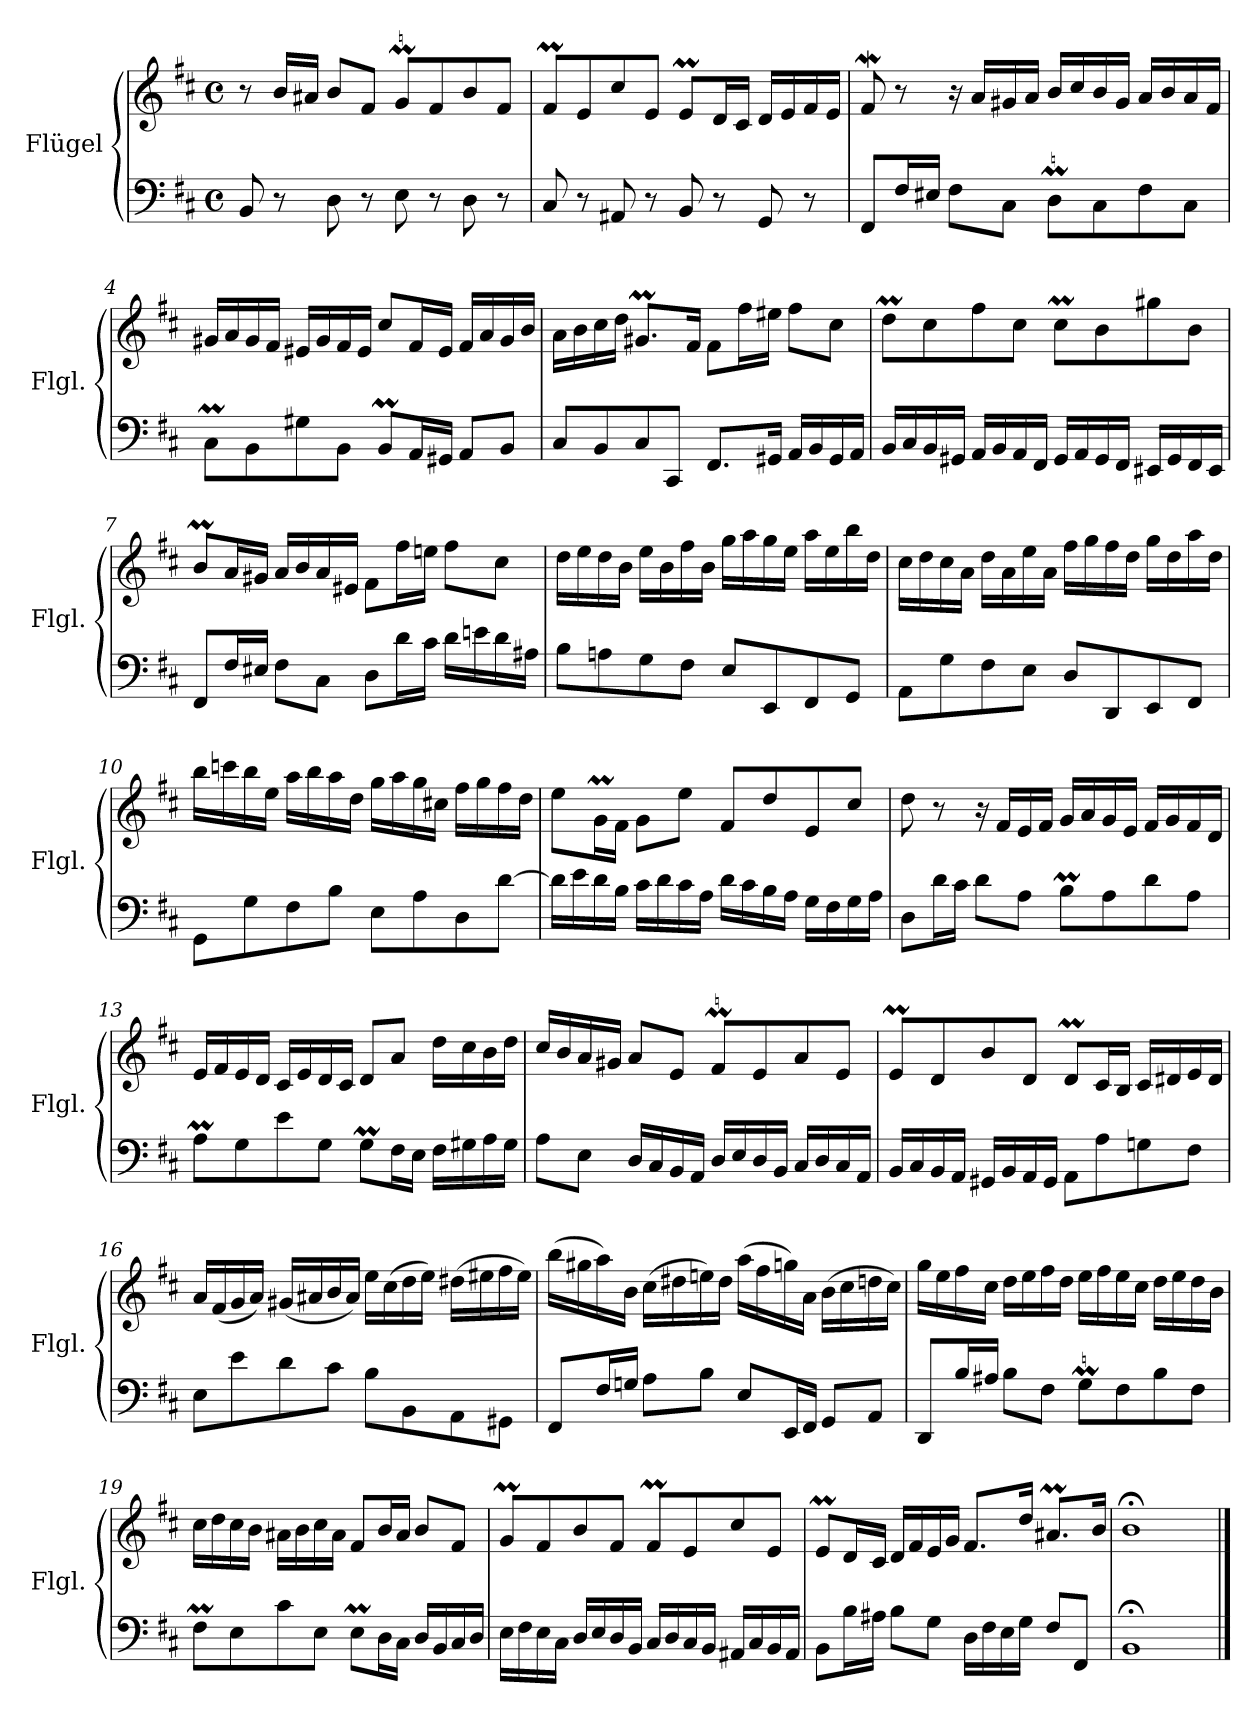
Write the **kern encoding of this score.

**kern	**kern
*part1	*part1
*staff2	*staff1
*I"Flügel	*
*I'Flgl.	*
*clefF4	*clefG2
*k[f#c#]	*k[f#c#]
*M4/4	*M4/4
*met(c)	*met(c)
*MM75	*MM75
=1	=1
8BB/	8r
8r	16b/LL
.	16a#X/JJ
8D\	8b/L
8r	8f#/J
8E\	8gM/L
8r	8f#/
8D\	8b/
8r	8f#/J
=2	=2
8C#/	8f#m/L
8r	8e/
8AA#X/	8cc#/
8r	8e/J
8BB/	8eM/L
8r	16d/L
.	16c#/JJ
8GG/	16d/LL
.	16e/
8r	16f#/
.	16e/JJ
=3	=3
8FF#/L	8f#W/
16F#/L	8r
16E#X/JJ	.
8F#\L	16r
.	16a/LL
8C#\J	16g#X/
.	16a/JJ
8DM\L	16b/LL
.	16cc#/
8C#\	16b/
.	16g#/JJ
8F#\	16a/LL
.	16b/
8C#\J	16a/
.	16f#/JJ
!!LO:LB:g=z
=4	=4
8C#m\L	16g#X/LL
.	16a/
8BB\	16g#/
.	16f#/JJ
8G#X\	16e#X/LL
.	16g#/
8BB\J	16f#/
.	16e#/JJ
8BBM/L	8cc#/L
16AA/L	16f#/L
16GG#X/JJ	16e#/JJ
8AA/L	16f#/LL
.	16a/
8BB/J	16g#/
.	16b/JJ
=5	=5
8C#/L	16a\LL
.	16b\
8BB/	16cc#\
.	16dd\JJ
8C#/	8.g#Xm/L
8CC#/J	.
.	16f#/Jk
8.FF#/L	8f#\L
.	16ff#\L
16GG#X/Jk	16ee#X\JJ
16AA/LL	8ff#\L
16BB/	.
16GG#/	8cc#\J
16AA/JJ	.
!!LO:LB:g=z
=6	=6
16BB/LL	8ddM\L
16C#/	.
16BB/	8cc#\
16GG#X/JJ	.
16AA/LL	8ff#\
16BB/	.
16AA/	8cc#\J
16FF#/JJ	.
16GG#/LL	8cc#m\L
16AA/	.
16GG#/	8b\
16FF#/JJ	.
16EE#X/LL	8gg#X\
16GG#/	.
16FF#/	8b\J
16EE#/JJ	.
=7	=7
8FF#/L	8bM/L
16F#/L	16a/L
16E#X/JJ	16g#X/JJ
8F#\L	16a/LL
.	16b/
8C#\J	16a/
.	16e#X/JJ
8D\L	8f#\L
16d\L	16ff#\L
16c#\JJ	16een\JJ
16d\LL	8ff#\L
16en\	.
16d\	8cc#\J
16A#X\JJ	.
!!LO:LB:g=z
=8	=8
8B\L	16dd\LL
.	16ee\
8An\	16dd\
.	16b\JJ
8G\	16ee\LL
.	16b\
8F#\J	16ff#\
.	16b\JJ
8E/L	16gg\LL
.	16aa\
8EE/	16gg\
.	16ee\JJ
8FF#/	16aa\LL
.	16ee\
8GG/J	16bb\
.	16dd\JJ
=9	=9
8AA\L	16cc#\LL
.	16dd\
8G\	16cc#\
.	16a\JJ
8F#\	16dd\LL
.	16a\
8E\J	16ee\
.	16a\JJ
8D/L	16ff#\LL
.	16gg\
8DD/	16ff#\
.	16dd\JJ
8EE/	16gg\LL
.	16dd\
8FF#/J	16aa\
.	16dd\JJ
!!LO:LB:g=z
=10	=10
8GG\L	16bb\LL
.	16cccn\
8G\	16bb\
.	16ee\JJ
8F#\	16aa\LL
.	16bb\
8B\J	16aa\
.	16dd\JJ
8E\L	16gg\LL
.	16aa\
8A\	16gg\
.	16cc#X\JJ
8D\	16ff#\LL
.	16gg\
[8d\J	16ff#\
.	16dd\JJ
=11	=11
16d\LL]	8ee\L
16e\	.
16d\	16gM\L
16B\JJ	16f#\JJ
16c#\LL	8g\L
16d\	.
16c#\	8ee\J
16A\JJ	.
16d\LL	8f#/L
16c#\	.
16B\	8dd/
16A\JJ	.
16G\LL	8e/
16F#\	.
16G\	8cc#/J
16A\JJ	.
!!LO:PB:g=z
=12	=12
8D\L	8dd\
16d\L	8r
16c#\JJ	.
8d\L	16r
.	16f#/LL
8A\J	16e/
.	16f#/JJ
8BM\L	16g/LL
.	16a/
8A\	16g/
.	16e/JJ
8d\	16f#/LL
.	16g/
8A\J	16f#/
.	16d/JJ
=13	=13
8AM\L	16e/LL
.	16f#/
8G\	16e/
.	16d/JJ
8e\	16c#/LL
.	16e/
8G\J	16d/
.	16c#/JJ
8GM\L	8d/L
16F#\L	8a/J
16E\JJ	.
16F#\LL	16dd\LL
16G#X\	16cc#\
16A\	16b\
16G#\JJ	16dd\JJ
!!LO:LB:g=z
=14	=14
8A\L	16cc#/LL
.	16b/
8E\J	16a/
.	16g#X/JJ
16D/LL	8a/L
16C#/	.
16BB/	8e/J
16AA/JJ	.
16D/LL	8f#m/L
16E/	.
16D/	8e/
16BB/JJ	.
16C#/LL	8a/
16D/	.
16C#/	8e/J
16AA/JJ	.
=15	=15
16BB/LL	8eM/L
16C#/	.
16BB/	8d/
16AA/JJ	.
16GG#X/LL	8b/
16BB/	.
16AA/	8d/J
16GG#/JJ	.
8AA\L	8dM/L
8A\	16c#/L
.	16B/JJ
8Gn\	16c#/LL
.	16d#X/
8F#\J	16e/
.	16d#/JJ
!!LO:LB:g=z
=16	=16
8E\L	16a/LL
.	(<16f#/
8e\	16g/
.	16a/JJ)
8d\	(<16g#X/LL
.	16a#X/
8c#\J	16b/
.	16a#/JJ)
8B\L	16ee\LL
.	(>16cc#\
8BB\	16dd\
.	16ee\JJ)
8AA\	(>16dd#X\LL
.	16ee#X\
8GG#X\J	16ff#\
.	16ee#\JJ)
=17	=17
8FF#/L	(>16bb\LL
.	16gg#X\
16F#/L	16aa\)
16Gn/JJ	16b\JJ
8A\L	(>16cc#\LL
.	16dd#X\
8B\J	16een\)
.	16dd#\JJ
8E/L	(>16aa\LL
.	16ff#\
16EE/L	16ggn\)
16FF#/JJ	16a\JJ
8GG/L	(>16b\LL
.	16cc#\
8AA/J	16ddn\
.	16cc#\JJ)
!!LO:LB:g=z
=18	=18
8DD/L	16gg\LL
.	16ee\
16B/L	16ff#\
16A#X/JJ	16cc#\JJ
8B\L	16dd\LL
.	16ee\
8F#\J	16ff#\
.	16dd\JJ
8GM\L	16ee\LL
.	16ff#\
8F#\	16ee\
.	16cc#\JJ
8B\	16dd\LL
.	16ee\
8F#\J	16dd\
.	16b\JJ
=19	=19
8F#m\L	16cc#\LL
.	16dd\
8E\	16cc#\
.	16b\JJ
8c#\	16a#X\LL
.	16b\
8E\J	16cc#\
.	16a#\JJ
8EM\L	8f#/L
16D\L	16b/L
16C#\JJ	16a#/JJ
16D/LL	8b/L
16BB/	.
16C#/	8f#/J
16D/JJ	.
!!LO:LB:g=z
=20	=20
16E\LL	8gM/L
16F#\	.
16E\	8f#/
16C#\JJ	.
16D/LL	8b/
16E/	.
16D/	8f#/J
16BB/JJ	.
16C#/LL	8f#m/L
16D/	.
16C#/	8e/
16BB/JJ	.
16AA#X/LL	8cc#/
16C#/	.
16BB/	8e/J
16AA#/JJ	.
=21	=21
8BB\L	8eM/L
16B\L	16d/L
16A#X\JJ	16c#/JJ
8B\L	16d/LL
.	16f#/
8G\J	16e/
.	16g/JJ
16D\LL	8.f#/L
16F#\	.
16E\	.
16G\JJ	16dd/Jk
8F#/L	8.a#Xm/L
8FF#/J	.
.	16b/Jk
=22	=22
1BB;	1b;<
==	==
*-	*-
